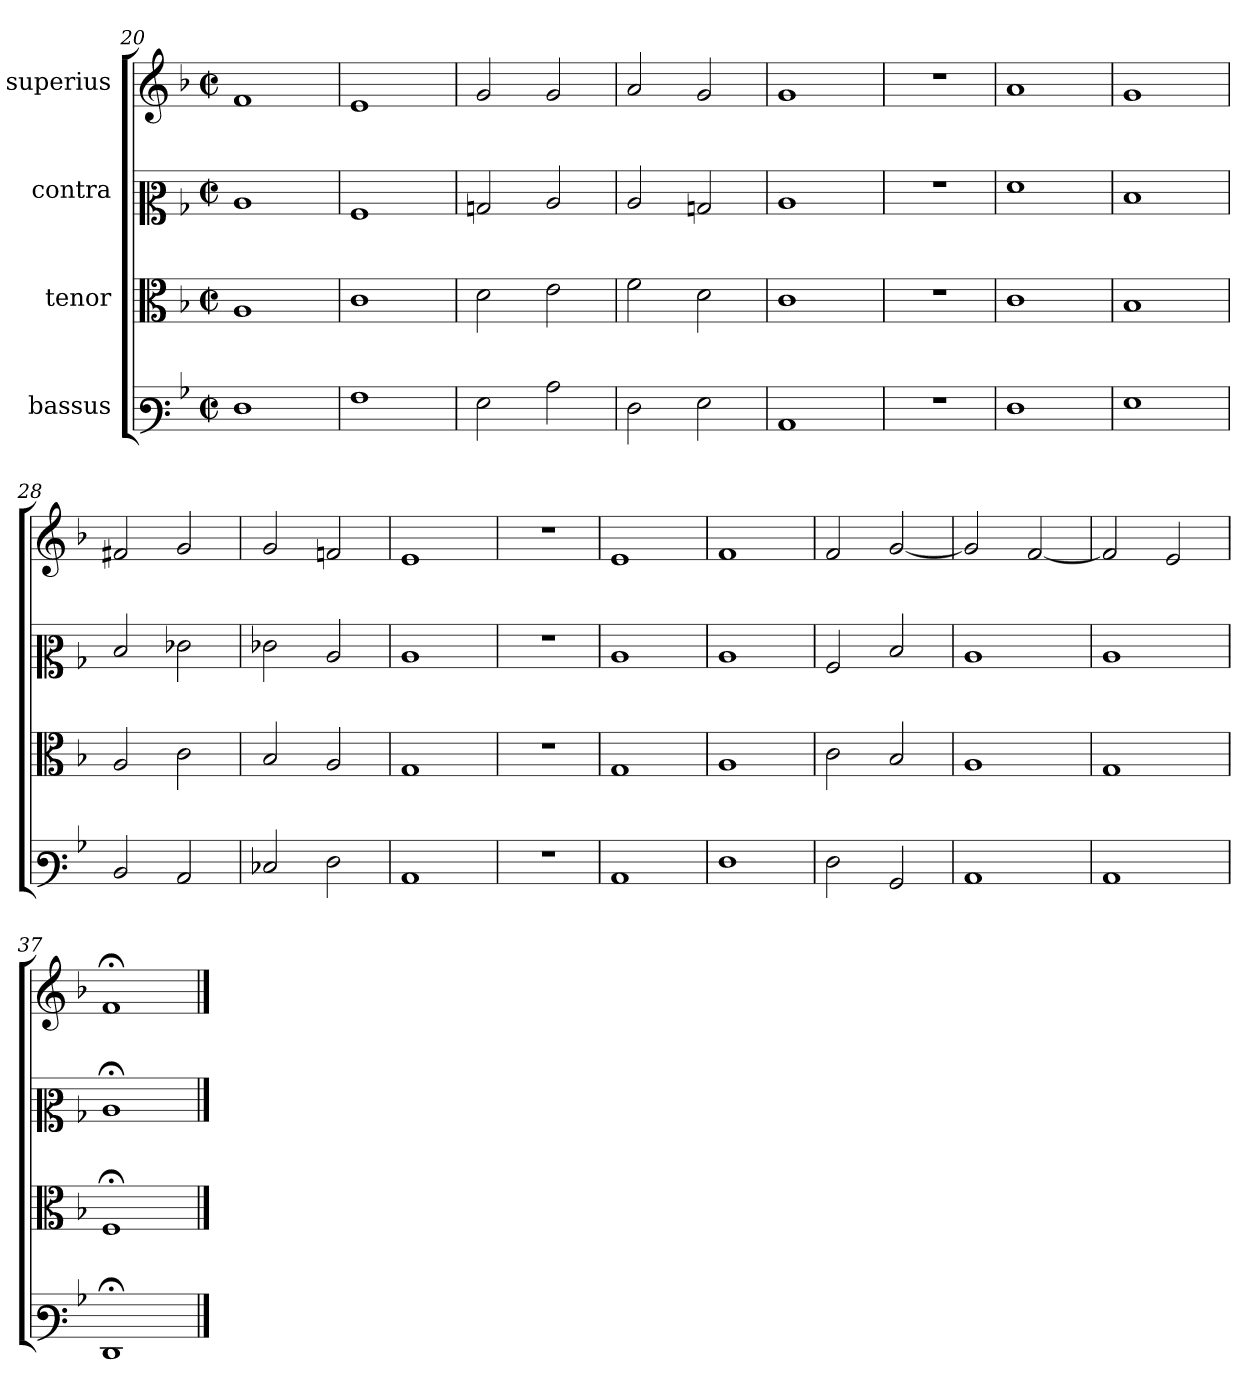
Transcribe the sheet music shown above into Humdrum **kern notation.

**kern	**kern	**kern	**kern
*part4	*part3	*part2	*part1
*staff4	*staff3	*staff2	*staff1
*I"bassus	*I"tenor	*I"contra	*I"superius
*clefF3	*clefC3	*clefC2	*clefG2
*k[b-]	*k[b-]	*k[b-]	*k[b-]
*M2/2	*M2/2	*M2/2	*M2/2
*met(c|)	*met(c|)	*met(c|)	*met(c|)
=20	=20	=20	=20
1F	1A	1c	1f
=21	=21	=21	=21
1A	1c	1A	1e
=22	=22	=22	=22
2G	2d	2Bn	2g
2c	2e	2c	2g
=23	=23	=23	=23
2F	2f	2c	2a
2G	2d	2Bn	2g
=24	=24	=24	=24
1C	1c	1c	1g
=25	=25	=25	=25
1r	1r	1r	1r
=26	=26	=26	=26
1F	1c	1f	1a
=27	=27	=27	=27
1G	1B-	1d	1g
=28	=28	=28	=28
2D	2A	2d	2f#X
2C	2c	2e-X	2g
=29	=29	=29	=29
2E-X	2B-	2e-X	2g
2F	2A	2c	2fn
=30	=30	=30	=30
1C	1G	1c	1e
=31	=31	=31	=31
1r	1r	1r	1r
=32	=32	=32	=32
1C	1G	1c	1e
=33	=33	=33	=33
1F	1A	1c	1f
=34	=34	=34	=34
2F	2c	2A	2f
2BB-	2B-	2d	[2g
=35	=35	=35	=35
1C	1A	1c	2g]
.	.	.	[2f
=36	=36	=36	=36
1C	1G	1c	2f]
.	.	.	2e
=37	=37	=37	=37
1FF;	1F;	1c;	1f;
==	==	==	==
*-	*-	*-	*-
